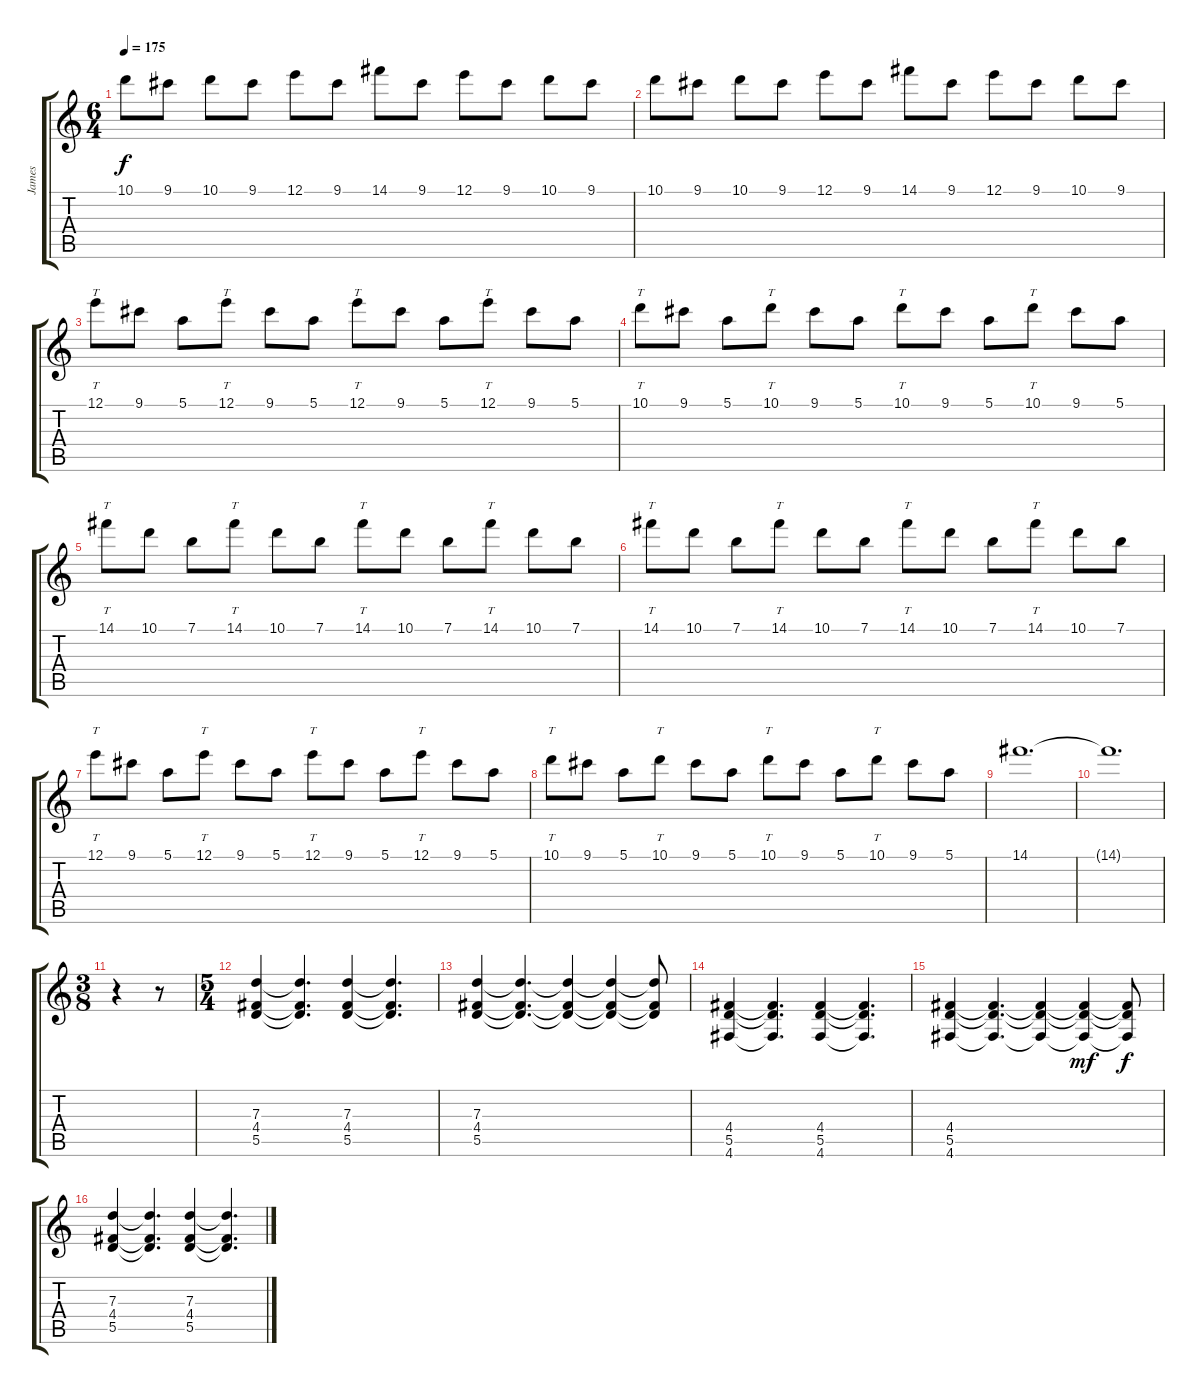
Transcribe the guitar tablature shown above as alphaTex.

\track ("James" "James") {instrument overdrivenguitar}
\staff {score tabs}
\tuning (E4 B3 G3 D3 A2 D2) {hide}
\ts (6 4)
\tempo 175
\clef g2
\ks c
10.1.8{dy f} 9.1.8 10.1.8 9.1.8 12.1.8 9.1.8 14.1.8 9.1.8 12.1.8 9.1.8 10.1.8 9.1.8 |
10.1.8 9.1.8 10.1.8 9.1.8 12.1.8 9.1.8 14.1.8 9.1.8 12.1.8 9.1.8 10.1.8 9.1.8 |
12.1.8{tt} 9.1.8 5.1.8 12.1.8{tt} 9.1.8 5.1.8 12.1.8{tt} 9.1.8 5.1.8 12.1.8{tt} 9.1.8 5.1.8 |
10.1.8{tt} 9.1.8 5.1.8 10.1.8{tt} 9.1.8 5.1.8 10.1.8{tt} 9.1.8 5.1.8 10.1.8{tt} 9.1.8 5.1.8 |
14.1.8{tt} 10.1.8 7.1.8 14.1.8{tt} 10.1.8 7.1.8 14.1.8{tt} 10.1.8 7.1.8 14.1.8{tt} 10.1.8 7.1.8 |
14.1.8{tt} 10.1.8 7.1.8 14.1.8{tt} 10.1.8 7.1.8 14.1.8{tt} 10.1.8 7.1.8 14.1.8{tt} 10.1.8 7.1.8 |
12.1.8{tt} 9.1.8 5.1.8 12.1.8{tt} 9.1.8 5.1.8 12.1.8{tt} 9.1.8 5.1.8 12.1.8{tt} 9.1.8 5.1.8 |
10.1.8{tt} 9.1.8 5.1.8 10.1.8{tt} 9.1.8 5.1.8 10.1.8{tt} 9.1.8 5.1.8 10.1.8{tt} 9.1.8 5.1.8 |
14.1.1{d} |
14.1{t}.1{d} |
\ts (3 8)
r.4 r.8 |
\ts (5 4)
(7.3 4.4 5.5).4 (7.3{t} 4.4{t} 5.5{t}).4{d} (7.3 4.4 5.5).4 (7.3{t} 4.4{t} 5.5{t}).4{d} |
(7.3 4.4 5.5).4 (7.3{t} 4.4{t} 5.5{t}).4{d} (7.3{t} 4.4{t} 5.5{t}).4 (7.3{t} 4.4{t} 5.5{t}).4 (7.3{t} 4.4{t} 5.5{t}).8 |
(4.4 5.5 4.6).4 (4.4{t} 5.5{t} 4.6{t}).4{d} (4.4 5.5 4.6).4 (4.4{t} 5.5{t} 4.6{t}).4{d} |
(4.4 5.5 4.6).4 (4.4{t} 5.5{t} 4.6{t}).4{d} (4.4{t} 5.5{t} 4.6{t}).4 (4.4{t} 5.5{t} 4.6{t}).4{dy mf} (4.4{t} 5.5{t} 4.6{t}).8{dy f} |
(7.3 4.4 5.5).4 (7.3{t} 4.4{t} 5.5{t}).4{d} (7.3 4.4 5.5).4 (7.3{t} 4.4{t} 5.5{t}).4{d}
